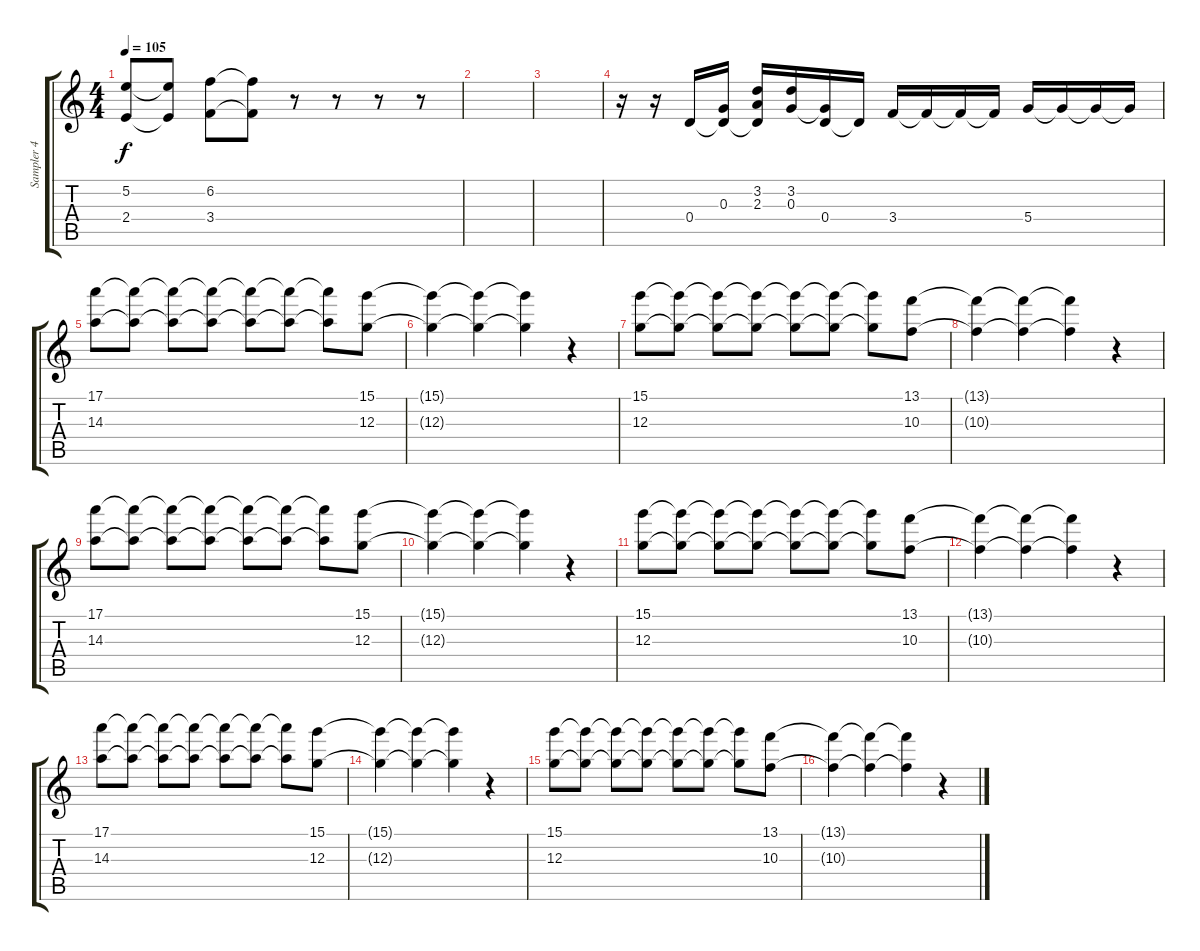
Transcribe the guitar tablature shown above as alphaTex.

\track ("Sampler 4" "Sampler 4") {instrument banjo}
\staff {score tabs}
\tuning (E4 B3 G3 D3 A2 E2) {hide}
\displaytranspose 12
\ts (4 4)
\tempo 105
\clef g2
\ks c
(5.2 2.4).8{dy f volume 6 instrument pad2warm} (5.2{t} 2.4{t}).8 (6.2 3.4).8 (6.2{t} 3.4{t}).8 r.8 r.8 r.8 r.8 |
|
|
r.16 r.16 0.4.16{volume 6 instrument lead1square} (0.3 0.4{t}).16{instrument lead1square} (3.2 2.3 0.4{t}).16{instrument lead1square} (3.2 0.3).16{instrument lead1square} (0.3{t} 0.4).16{instrument lead1square} 0.4{t}.16 3.4.16{instrument lead1square} 3.4{t}.16 3.4{t}.16 3.4{t}.16 5.4.16{instrument lead1square} 5.4{t}.16 5.4{t}.16 5.4{t}.16 |
(17.1 14.3).8{volume 12 instrument voiceoohs} (17.1{t} 14.3{t}).8 (17.1{t} 14.3{t}).8 (17.1{t} 14.3{t}).8 (17.1{t} 14.3{t}).8 (17.1{t} 14.3{t}).8 (17.1{t} 14.3{t}).8 (15.1 12.3).8 |
(15.1{t} 12.3{t}).4 (15.1{t} 12.3{t}).4 (15.1{t} 12.3{t}).4 r.4 |
(15.1 12.3).8{instrument voiceoohs} (15.1{t} 12.3{t}).8 (15.1{t} 12.3{t}).8 (15.1{t} 12.3{t}).8 (15.1{t} 12.3{t}).8 (15.1{t} 12.3{t}).8 (15.1{t} 12.3{t}).8 (13.1 10.3).8 |
(13.1{t} 10.3{t}).4 (13.1{t} 10.3{t}).4 (13.1{t} 10.3{t}).4 r.4 |
(17.1 14.3).8{volume 12 instrument voiceoohs} (17.1{t} 14.3{t}).8 (17.1{t} 14.3{t}).8 (17.1{t} 14.3{t}).8 (17.1{t} 14.3{t}).8 (17.1{t} 14.3{t}).8 (17.1{t} 14.3{t}).8 (15.1 12.3).8 |
(15.1{t} 12.3{t}).4 (15.1{t} 12.3{t}).4 (15.1{t} 12.3{t}).4 r.4 |
(15.1 12.3).8{instrument voiceoohs} (15.1{t} 12.3{t}).8 (15.1{t} 12.3{t}).8 (15.1{t} 12.3{t}).8 (15.1{t} 12.3{t}).8 (15.1{t} 12.3{t}).8 (15.1{t} 12.3{t}).8 (13.1 10.3).8 |
(13.1{t} 10.3{t}).4 (13.1{t} 10.3{t}).4 (13.1{t} 10.3{t}).4 r.4 |
(17.1 14.3).8{volume 12 instrument voiceoohs} (17.1{t} 14.3{t}).8 (17.1{t} 14.3{t}).8 (17.1{t} 14.3{t}).8 (17.1{t} 14.3{t}).8 (17.1{t} 14.3{t}).8 (17.1{t} 14.3{t}).8 (15.1 12.3).8 |
(15.1{t} 12.3{t}).4 (15.1{t} 12.3{t}).4 (15.1{t} 12.3{t}).4 r.4 |
(15.1 12.3).8{instrument voiceoohs} (15.1{t} 12.3{t}).8 (15.1{t} 12.3{t}).8 (15.1{t} 12.3{t}).8 (15.1{t} 12.3{t}).8 (15.1{t} 12.3{t}).8 (15.1{t} 12.3{t}).8 (13.1 10.3).8 |
(13.1{t} 10.3{t}).4 (13.1{t} 10.3{t}).4 (13.1{t} 10.3{t}).4 r.4
